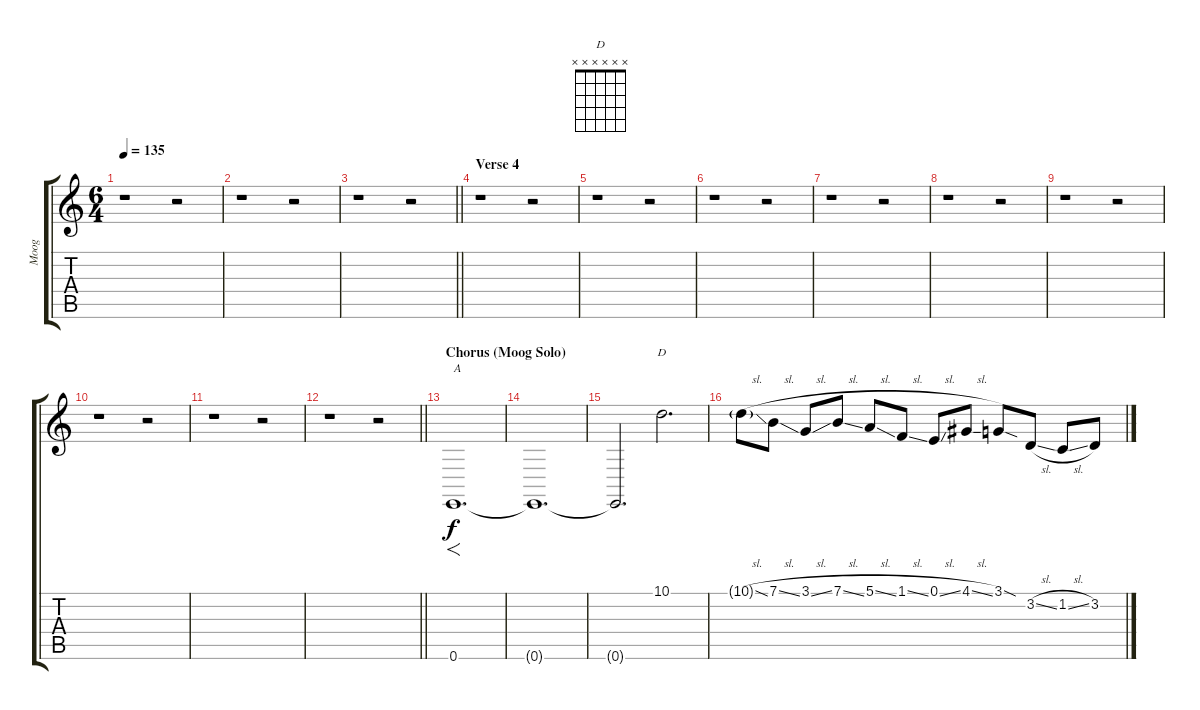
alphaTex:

\track ("Moog" "Moog") {instrument lead1square}
\staff {score tabs}
\tuning (E4 B3 G3 D3 A2 E2) {hide}
\chord ("D" x x x x x x)
\ts (6 4)
\tempo 135
\clef g2
\ks c
r.1{dy f} r.2 |
r.1 r.2 |
\barLineRight lightlight
r.1 r.2 |
\section ("" "Verse 4")
r.1 r.2 |
r.1 r.2 |
r.1 r.2 |
r.1 r.2 |
r.1 r.2 |
r.1 r.2 |
r.1 r.2 |
r.1 r.2 |
\barLineRight lightlight
r.1 r.2 |
\section ("" "Chorus (Moog Solo)")
0.6.1{f d txt "A" instrument lead1square} |
0.6{t}.1{d} |
0.6{t}.2{d} 10.1.2{d ch "D"} |
10.1{sl g}.8 7.1{sl}.8 3.1{sl}.8 7.1{sl}.8 5.1{sl}.8 1.1{sl}.8 0.1{sl}.8 4.1{sl}.8 3.1{sod}.8 3.2{sl}.8 1.2{sl}.8 3.2.8
